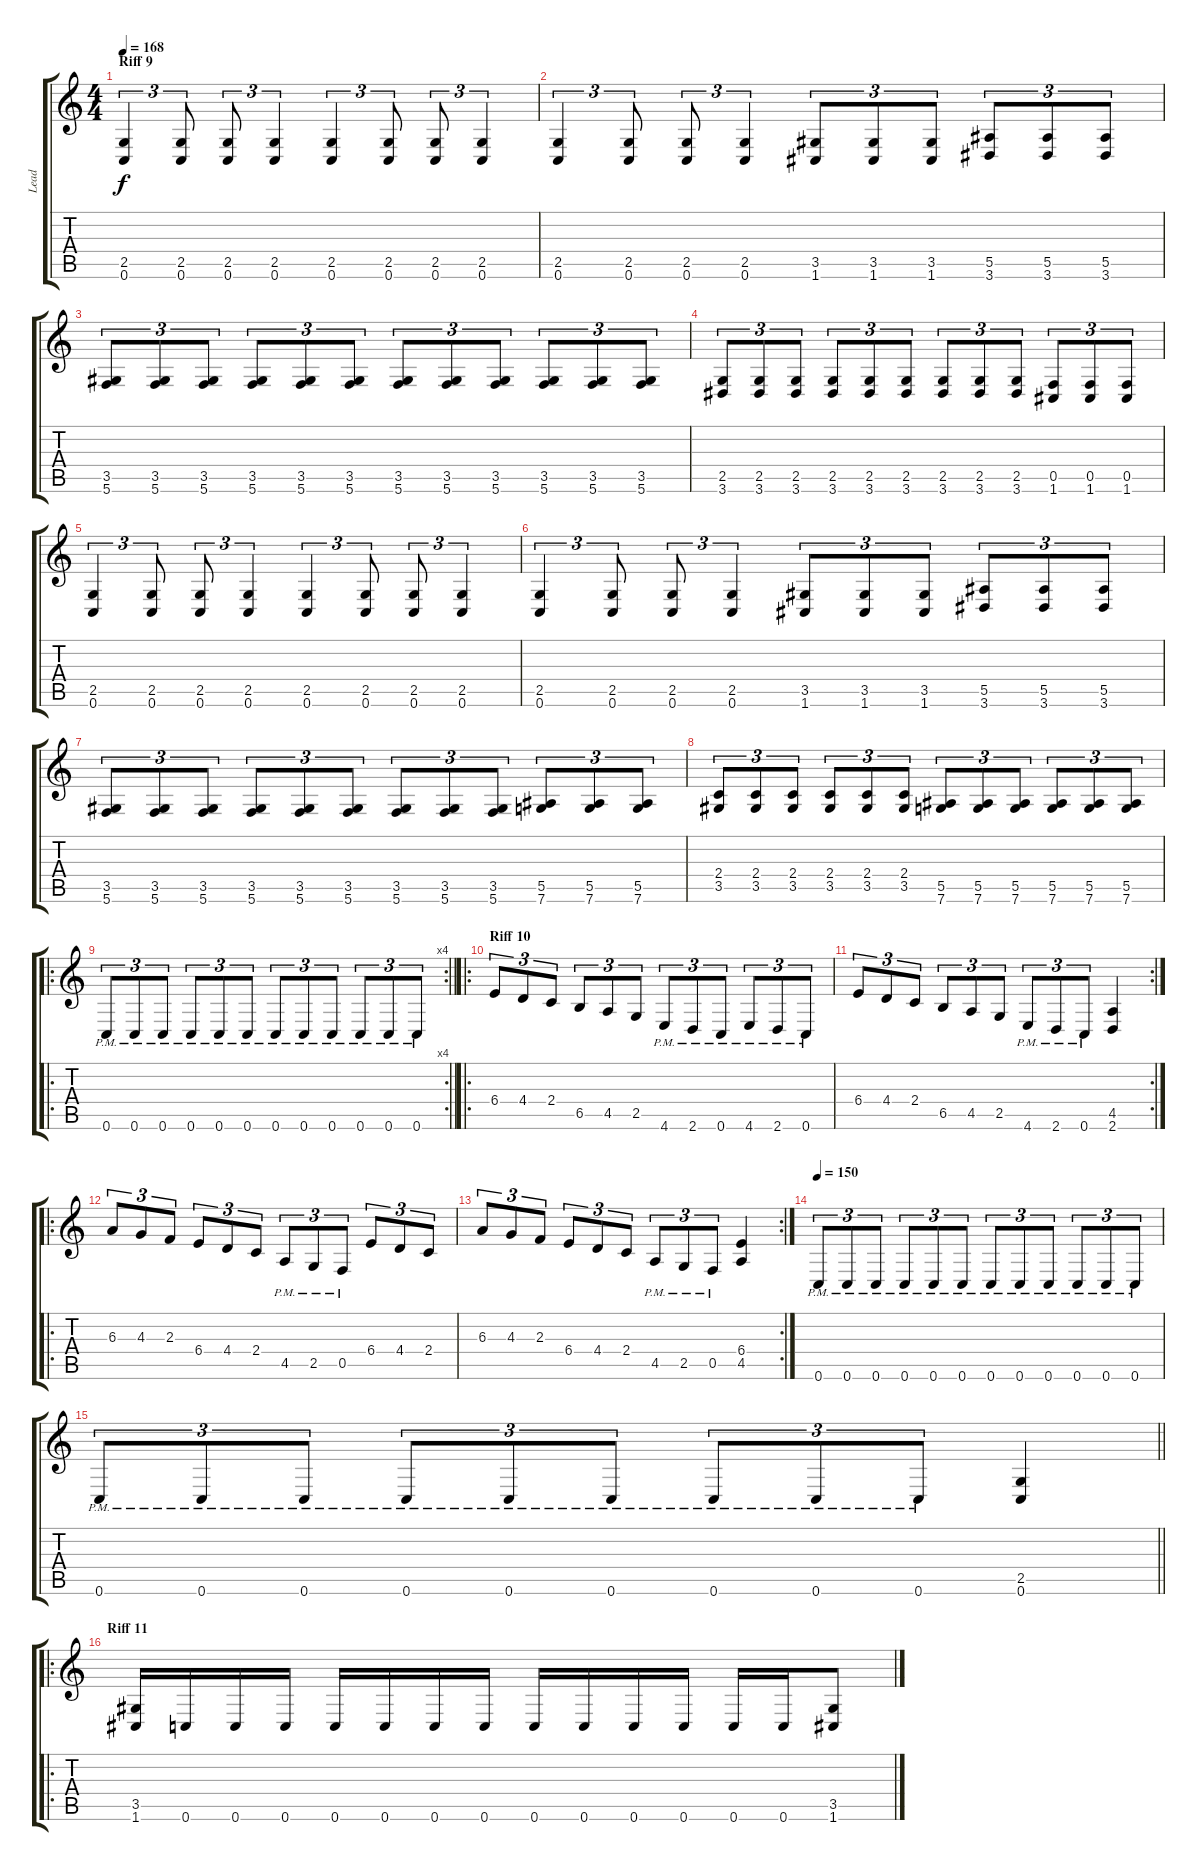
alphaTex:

\track ("Lead" "Lead") {instrument distortionguitar}
\staff {score tabs}
\tuning (C4 G3 Eb3 Bb2 F2 C2) {hide}
\ts (4 4)
\section ("" "Riff 9")
\tempo 168
\clef g2
\ks c
(2.5 0.6).4{tu (3 2) dy f} (2.5 0.6).8{tu (3 2)} (2.5 0.6).8{tu (3 2)} (2.5 0.6).4{tu (3 2)} (2.5 0.6).4{tu (3 2)} (2.5 0.6).8{tu (3 2)} (2.5 0.6).8{tu (3 2)} (2.5 0.6).4{tu (3 2)} |
(2.5 0.6).4{tu (3 2)} (2.5 0.6).8{tu (3 2)} (2.5 0.6).8{tu (3 2)} (2.5 0.6).4{tu (3 2)} (3.5 1.6).8{tu (3 2)} (3.5 1.6).8{tu (3 2)} (3.5 1.6).8{tu (3 2)} (5.5 3.6).8{tu (3 2)} (5.5 3.6).8{tu (3 2)} (5.5 3.6).8{tu (3 2)} |
(3.5 5.6).8{tu (3 2)} (3.5 5.6).8{tu (3 2)} (3.5 5.6).8{tu (3 2)} (3.5 5.6).8{tu (3 2)} (3.5 5.6).8{tu (3 2)} (3.5 5.6).8{tu (3 2)} (3.5 5.6).8{tu (3 2)} (3.5 5.6).8{tu (3 2)} (3.5 5.6).8{tu (3 2)} (3.5 5.6).8{tu (3 2)} (3.5 5.6).8{tu (3 2)} (3.5 5.6).8{tu (3 2)} |
(2.5 3.6).8{tu (3 2)} (2.5 3.6).8{tu (3 2)} (2.5 3.6).8{tu (3 2)} (2.5 3.6).8{tu (3 2)} (2.5 3.6).8{tu (3 2)} (2.5 3.6).8{tu (3 2)} (2.5 3.6).8{tu (3 2)} (2.5 3.6).8{tu (3 2)} (2.5 3.6).8{tu (3 2)} (0.5 1.6).8{tu (3 2)} (0.5 1.6).8{tu (3 2)} (0.5 1.6).8{tu (3 2)} |
(2.5 0.6).4{tu (3 2)} (2.5 0.6).8{tu (3 2)} (2.5 0.6).8{tu (3 2)} (2.5 0.6).4{tu (3 2)} (2.5 0.6).4{tu (3 2)} (2.5 0.6).8{tu (3 2)} (2.5 0.6).8{tu (3 2)} (2.5 0.6).4{tu (3 2)} |
(2.5 0.6).4{tu (3 2)} (2.5 0.6).8{tu (3 2)} (2.5 0.6).8{tu (3 2)} (2.5 0.6).4{tu (3 2)} (3.5 1.6).8{tu (3 2)} (3.5 1.6).8{tu (3 2)} (3.5 1.6).8{tu (3 2)} (5.5 3.6).8{tu (3 2)} (5.5 3.6).8{tu (3 2)} (5.5 3.6).8{tu (3 2)} |
(3.5 5.6).8{tu (3 2)} (3.5 5.6).8{tu (3 2)} (3.5 5.6).8{tu (3 2)} (3.5 5.6).8{tu (3 2)} (3.5 5.6).8{tu (3 2)} (3.5 5.6).8{tu (3 2)} (3.5 5.6).8{tu (3 2)} (3.5 5.6).8{tu (3 2)} (3.5 5.6).8{tu (3 2)} (5.5 7.6).8{tu (3 2)} (5.5 7.6).8{tu (3 2)} (5.5 7.6).8{tu (3 2)} |
(2.4 3.5).8{tu (3 2)} (2.4 3.5).8{tu (3 2)} (2.4 3.5).8{tu (3 2)} (2.4 3.5).8{tu (3 2)} (2.4 3.5).8{tu (3 2)} (2.4 3.5).8{tu (3 2)} (5.5 7.6).8{tu (3 2)} (5.5 7.6).8{tu (3 2)} (5.5 7.6).8{tu (3 2)} (5.5 7.6).8{tu (3 2)} (5.5 7.6).8{tu (3 2)} (5.5 7.6).8{tu (3 2)} |
\ro
\rc 4
\barLineRight lightlight
0.6{pm}.8{tu (3 2)} 0.6{pm}.8{tu (3 2)} 0.6{pm}.8{tu (3 2)} 0.6{pm}.8{tu (3 2)} 0.6{pm}.8{tu (3 2)} 0.6{pm}.8{tu (3 2)} 0.6{pm}.8{tu (3 2)} 0.6{pm}.8{tu (3 2)} 0.6{pm}.8{tu (3 2)} 0.6{pm}.8{tu (3 2)} 0.6{pm}.8{tu (3 2)} 0.6{pm}.8{tu (3 2)} |
\ro
\section ("" "Riff 10")
6.4.8{tu (3 2)} 4.4.8{tu (3 2)} 2.4.8{tu (3 2)} 6.5.8{tu (3 2)} 4.5.8{tu (3 2)} 2.5.8{tu (3 2)} 4.6{pm}.8{tu (3 2)} 2.6{pm}.8{tu (3 2)} 0.6{pm}.8{tu (3 2)} 4.6{pm}.8{tu (3 2)} 2.6{pm}.8{tu (3 2)} 0.6{pm}.8{tu (3 2)} |
\rc 2
6.4.8{tu (3 2)} 4.4.8{tu (3 2)} 2.4.8{tu (3 2)} 6.5.8{tu (3 2)} 4.5.8{tu (3 2)} 2.5.8{tu (3 2)} 4.6{pm}.8{tu (3 2)} 2.6{pm}.8{tu (3 2)} 0.6{pm}.8{tu (3 2)} (4.5 2.6).4 |
\ro
6.3.8{tu (3 2)} 4.3.8{tu (3 2)} 2.3.8{tu (3 2)} 6.4.8{tu (3 2)} 4.4.8{tu (3 2)} 2.4.8{tu (3 2)} 4.5{pm}.8{tu (3 2)} 2.5{pm}.8{tu (3 2)} 0.5{pm}.8{tu (3 2)} 6.4.8{tu (3 2)} 4.4.8{tu (3 2)} 2.4.8{tu (3 2)} |
\rc 2
6.3.8{tu (3 2)} 4.3.8{tu (3 2)} 2.3.8{tu (3 2)} 6.4.8{tu (3 2)} 4.4.8{tu (3 2)} 2.4.8{tu (3 2)} 4.5{pm}.8{tu (3 2)} 2.5{pm}.8{tu (3 2)} 0.5{pm}.8{tu (3 2)} (6.4 4.5).4 |
\tempo 150
0.6{pm}.8{tu (3 2)} 0.6{pm}.8{tu (3 2)} 0.6{pm}.8{tu (3 2)} 0.6{pm}.8{tu (3 2)} 0.6{pm}.8{tu (3 2)} 0.6{pm}.8{tu (3 2)} 0.6{pm}.8{tu (3 2)} 0.6{pm}.8{tu (3 2)} 0.6{pm}.8{tu (3 2)} 0.6{pm}.8{tu (3 2)} 0.6{pm}.8{tu (3 2)} 0.6{pm}.8{tu (3 2)} |
\barLineRight lightlight
0.6{pm}.8{tu (3 2)} 0.6{pm}.8{tu (3 2)} 0.6{pm}.8{tu (3 2)} 0.6{pm}.8{tu (3 2)} 0.6{pm}.8{tu (3 2)} 0.6{pm}.8{tu (3 2)} 0.6{pm}.8{tu (3 2)} 0.6{pm}.8{tu (3 2)} 0.6{pm}.8{tu (3 2)} (2.5 0.6).4 |
\ro
\section ("" "Riff 11")
(3.5 1.6).16 0.6.16 0.6.16 0.6.16 0.6.16 0.6.16 0.6.16 0.6.16 0.6.16 0.6.16 0.6.16 0.6.16 0.6.16 0.6.16 (3.5 1.6).8
